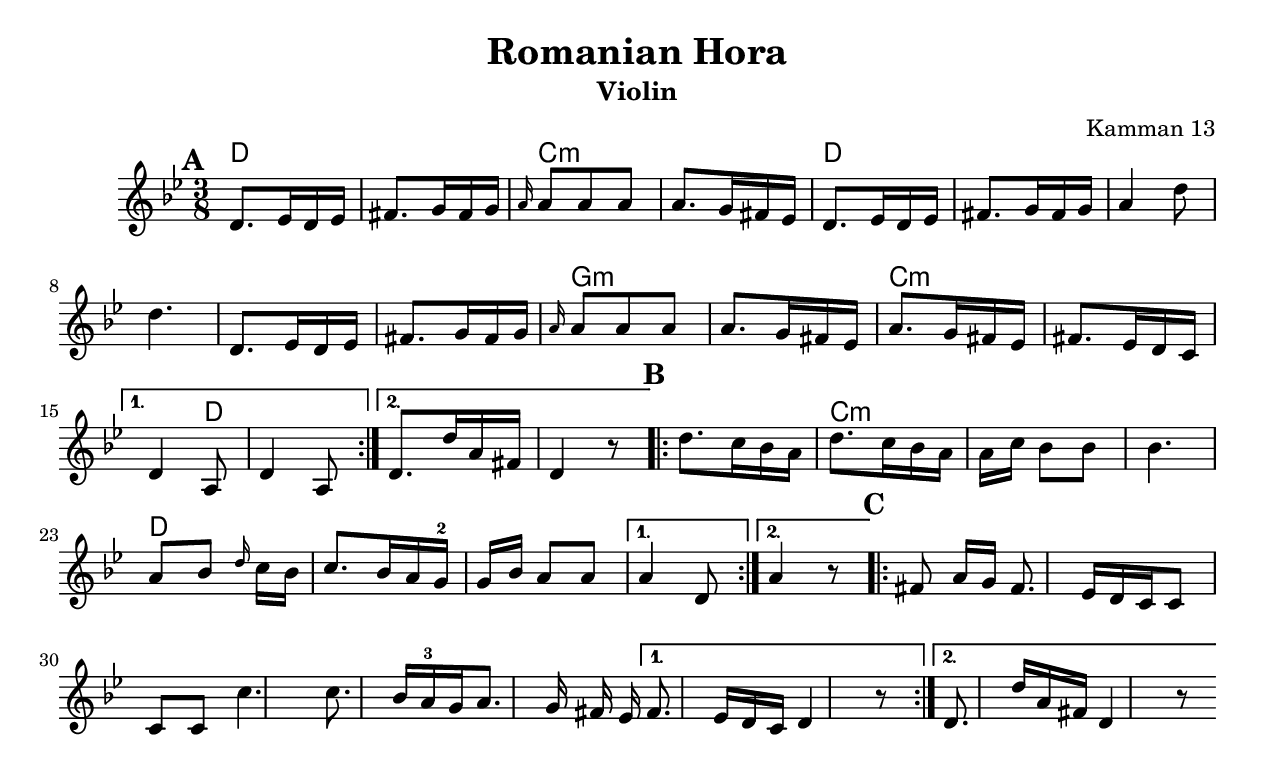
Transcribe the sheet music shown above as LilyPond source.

\version "2.18.0"
\include "english.ly"
\paper{
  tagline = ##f
  print-all-headers = ##t
  #(set-paper-size "letter")
}
date = #(strftime "%d-%m-%Y" (localtime (current-time)))

%\markup{ \italic{ " Updated " \date  }  }

%\markup{ Got something to say? }

%#################################### Melody ########################
melody =  \relative c'{
  \clef treble
  \key g \minor
  \time 3/8
  \set Score.markFormatter = #format-mark-box-alphabet

  %\partial 16*3 a16 d f   %lead in notes

  \repeat volta 2{
  \mark \default
    d8. ef16 d ef|
    fs8. g16 fs g|
    \grace {a16} a8 a8 a8|
    a8. g16 fs ef |

    d8. ef16 d ef|
    fs8. g16 fs g
    a4 d8
    d4.

    d,8. ef16 d ef|
    fs8. g16 fs g
    \grace {a16} a8 a8 a8|
    a8. g16 fs ef

    a8. g16 fs ef
    fs8. ef16 d c

  }
  \alternative {
    {
      d4 a8
      d4 a8
    }
    {
      d8. d'16 a fs
      d4 r8|
    }
  }

  \repeat volta 2{
  \mark \default
    d'8. c16 bf a
    d8. c16 bf a|
    a16 c bf8 [bf]
    bf4.|

    a8 bf \grace {d16}c16 [bf]
    c8. bf16 a g -2
    g16 bf a8 [a]

  }
  \alternative {
    {a4 d,8 }
    { a'4 r8}
  }

  \repeat volta 2{
  \mark \default
    fs8 a16 [g]
    fs8. ef16 d c
    c8 c c
    c'4.

    c8. bf16 a-3 g
    a8. g16 fs ef
  }

  \alternative {
    {
      fs8. ef16 d c
      d4 r8
    }
    {
      d8. d'16 a fs
      d4 r8
    }
  }

}
%################################# Lyrics #####################
%\addlyrics{  }
%################################# Chords #######################
harmonies = \chordmode {
  d8*6
  %r2*8
  c8:m
  s8*5
  % r8*3
  d8*18
  %b
  %r8*14
  g8*6:m
  %r4 r8*3 = 5/8
  c8*8:m
  %r8*4 r8*3 = 7/8
  d8*13
  %r4 r8*10 =12/8
  c8*9:m
  %r4 r8*6 =8/8
  d8
}

\score {
  <<
    \new ChordNames {
      \set chordChanges = ##f
      \harmonies
    }
    \new Staff
    \melody
  >>
  \header{
    title= "Romanian Hora"
    subtitle=""
    composer= ""
    instrument = "Violin"
    arranger= "Kamman 13"
  }
  \layout{indent = 1.0\cm}
  \midi {
    \tempo 4 = 120

    % \midi { }
  }
}
%{
% more verses:
\markup{}
\markup {
  \fill-line {
    \hspace #0.1 % distance from left margin
    \column {
      \line { "1."
	\column {
	  ""
	}
      }
      \hspace #0.2 % vertical distance between verses
      \line { "2."
	\column {
	 ""
	}
      }
    }
    \hspace #0.1  % horiz. distance between columns
    \column {
      \line { "3."
	\column {
	  ""
	}
      }
      \hspace #0.2 % distance between verses
      \line { "4."
	\column {
	 ""
	}
      }
    }
    \hspace #0.1 % distance to right margin
  }
}

%}
